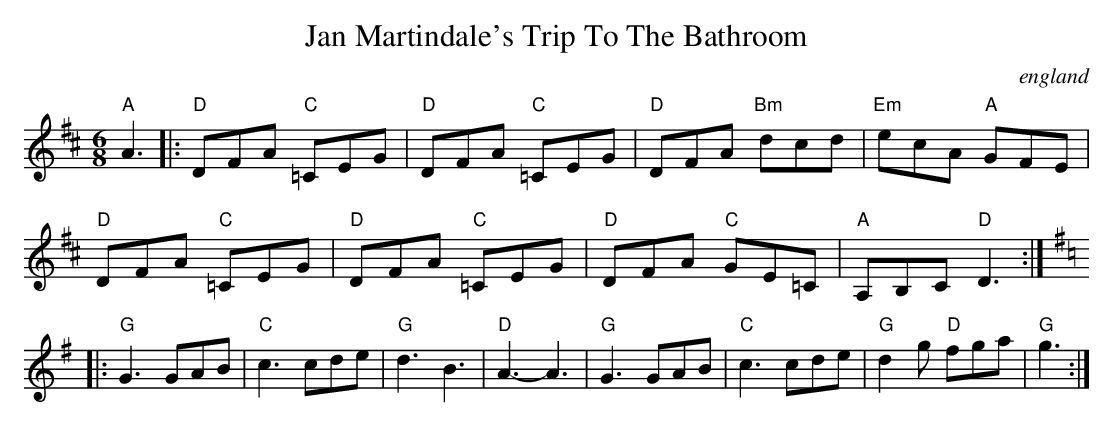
X:1
T:Jan Martindale's Trip To The Bathroom
O:england
M:6/8
K:D
"A"A3 |:"D"DFA "C"=CEG|"D"DFA "C"=CEG|"D"DFA "Bm"dcd|"Em"ecA "A"GFE|
"D"DFA "C"=CEG|"D"DFA "C"=CEG|"D"DFA "C"GE=C|"A"A,B,C "D"D3::
K:G
"G"G3 GAB|"C"c3 cde|"G"d3 B3|"D"A3 -A3|\
K:G
"G"G3 GAB|"C"c3 cde|"G"d2g "D"fga|"G"g3 :|
